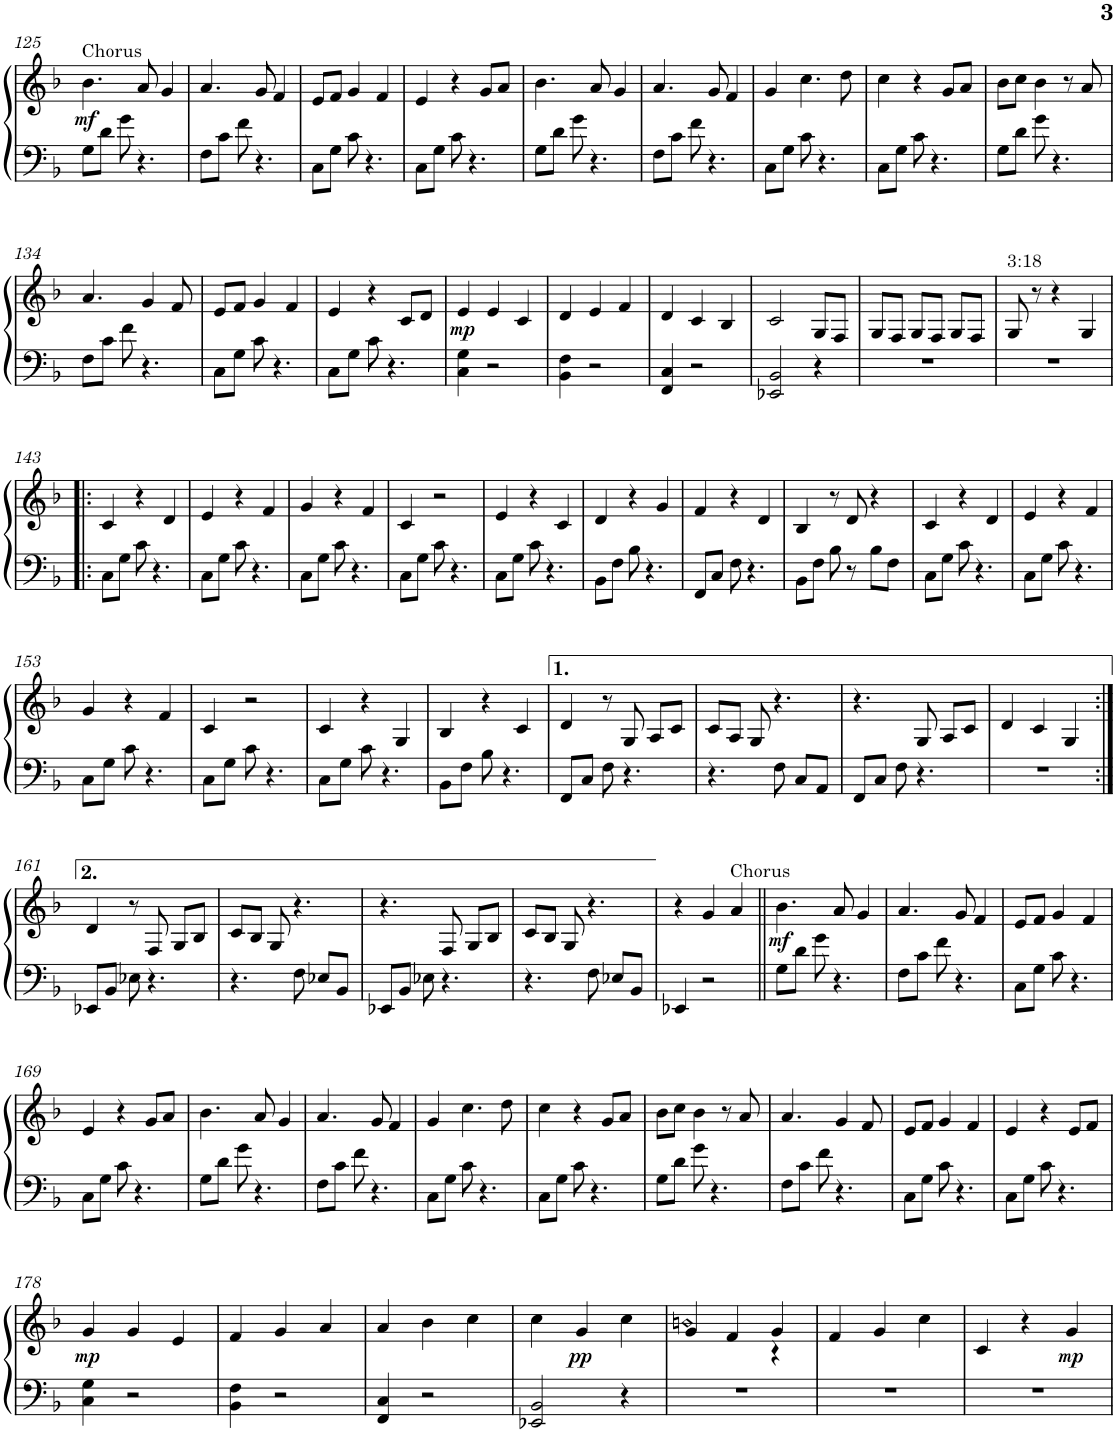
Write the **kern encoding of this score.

**kern	**kern	**dynam
*part1	*part1	*part1
*staff2	*staff1	*staff1/2
*I"Harp	*	*
*I'Hrp.	*	*
!!LO:PB:g=z
*clefF4	*clefG2	*
*k[b-]	*k[b-]	*
*M3/4	*M3/4	*
=125	=125	=125
!	!LO:TX:a:t=Chorus	!
!	!	!LO:DY:b
8G\L	4.b-\	mf
8d\J	.	.
8g\	.	.
4.r	8a/	.
.	4g/	.
=126	=126	=126
8F\L	4.a/	.
8c\J	.	.
8f\	.	.
4.r	8g/	.
.	4f/	.
=127	=127	=127
8C\L	8e/L	.
8G\J	8f/J	.
8c\	4g/	.
4.r	.	.
.	4f/	.
=128	=128	=128
8C\L	4e/	.
8G\J	.	.
8c\	4r	.
4.r	.	.
.	8g/L	.
.	8a/J	.
=129	=129	=129
8G\L	4.b-\	.
8d\J	.	.
8g\	.	.
4.r	8a/	.
.	4g/	.
=130	=130	=130
8F\L	4.a/	.
8c\J	.	.
8f\	.	.
4.r	8g/	.
.	4f/	.
=131	=131	=131
8C\L	4g/	.
8G\J	.	.
8c\	4.cc\	.
4.r	.	.
.	8dd\	.
=132	=132	=132
8C\L	4cc\	.
8G\J	.	.
8c\	4r	.
4.r	.	.
.	8g/L	.
.	8a/J	.
=133	=133	=133
8G\L	8b-\L	.
8d\J	8cc\J	.
8g\	4b-\	.
4.r	.	.
.	8r	.
.	8a/	.
!!LO:LB:g=z
=134	=134	=134
8F\L	4.a/	.
8c\J	.	.
8f\	.	.
4.r	4g/	.
.	8f/	.
=135	=135	=135
8C\L	8e/L	.
8G\J	8f/J	.
8c\	4g/	.
4.r	.	.
.	4f/	.
=136	=136	=136
8C\L	4e/	.
8G\J	.	.
8c\	4r	.
4.r	.	.
.	8c/L	.
.	8d/J	.
=137	=137	=137
!	!	!LO:DY:b
4C\ 4G\	4e/	mp
2r	4e/	.
.	4c/	.
=138	=138	=138
4BB-\ 4F\	4d/	.
2r	4e/	.
.	4f/	.
=139	=139	=139
4FF/ 4C/	4d/	.
2r	4c/	.
.	4B-/	.
=140	=140	=140
2EE-X/ 2BB-/	2c/	.
4r	8G/L	.
.	8F/J	.
=141	=141	=141
2.r	8G/L	.
.	8F/J	.
.	8G/L	.
.	8F/J	.
.	8G/L	.
.	8F/J	.
=142	=142	=142
!	!LO:TX:a:t=3&colon;18	!
2.r	8G/	.
.	8r	.
.	4r	.
.	4G/	.
!!LO:LB:g=z
=143!|:	=143!|:	=143!|:
8C\L	4c/	.
8G\J	.	.
8c\	4r	.
4.r	.	.
.	4d/	.
=144	=144	=144
8C\L	4e/	.
8G\J	.	.
8c\	4r	.
4.r	.	.
.	4f/	.
=145	=145	=145
8C\L	4g/	.
8G\J	.	.
8c\	4r	.
4.r	.	.
.	4f/	.
=146	=146	=146
8C\L	4c/	.
8G\J	.	.
8c\	2r	.
4.r	.	.
=147	=147	=147
8C\L	4e/	.
8G\J	.	.
8c\	4r	.
4.r	.	.
.	4c/	.
=148	=148	=148
8BB-\L	4d/	.
8F\J	.	.
8B-\	4r	.
4.r	.	.
.	4g/	.
=149	=149	=149
8FF/L	4f/	.
8C/J	.	.
8F\	4r	.
4.r	.	.
.	4d/	.
=150	=150	=150
8BB-\L	4B-/	.
8F\J	.	.
8B-\	8r	.
8r	8d/	.
8B-\L	4r	.
8F\J	.	.
=151	=151	=151
8C\L	4c/	.
8G\J	.	.
8c\	4r	.
4.r	.	.
.	4d/	.
=152	=152	=152
8C\L	4e/	.
8G\J	.	.
8c\	4r	.
4.r	.	.
.	4f/	.
!!LO:LB:g=z
=153	=153	=153
8C\L	4g/	.
8G\J	.	.
8c\	4r	.
4.r	.	.
.	4f/	.
=154	=154	=154
8C\L	4c/	.
8G\J	.	.
8c\	2r	.
4.r	.	.
=155	=155	=155
8C\L	4c/	.
8G\J	.	.
8c\	4r	.
4.r	.	.
.	4G/	.
=156	=156	=156
8BB-\L	4B-/	.
8F\J	.	.
8B-\	4r	.
4.r	.	.
.	4c/	.
=157	=157	=157
8FF/L	4d/	.
8C/J	.	.
8F\	8r	.
4.r	8G/	.
.	8A/L	.
.	8c/J	.
=158	=158	=158
4.r	8c/L	.
.	8A/J	.
.	8G/	.
8F\	4.r	.
8C/L	.	.
8AA/J	.	.
=159	=159	=159
8FF/L	4.r	.
8C/J	.	.
8F\	.	.
4.r	8G/	.
.	8A/L	.
.	8c/J	.
=160	=160	=160
2.r	4d/	.
.	4c/	.
.	4G/	.
!!LO:LB:g=z
=161:|!	=161:|!	=161:|!
8EE-X/L	4d/	.
8BB-/J	.	.
8E-X\	8r	.
4.r	8F/	.
.	8G/L	.
.	8B-/J	.
=162	=162	=162
4.r	8c/L	.
.	8B-/J	.
.	8G/	.
8F\	4.r	.
8E-X/L	.	.
8BB-/J	.	.
=163	=163	=163
8EE-X/L	4.r	.
8BB-/J	.	.
8E-X\	.	.
4.r	8F/	.
.	8G/L	.
.	8B-/J	.
=164	=164	=164
4.r	8c/L	.
.	8B-/J	.
.	8G/	.
8F\	4.r	.
8E-X/L	.	.
8BB-/J	.	.
=165	=165	=165
4EE-X/	4r	.
2r	4g/	.
!	!LO:TX:a:t=Chorus	!
.	4a/	.
=166||	=166||	=166||
!	!	!LO:DY:b
8G\L	4.b-\	mf
8d\J	.	.
8g\	.	.
4.r	8a/	.
.	4g/	.
=167	=167	=167
8F\L	4.a/	.
8c\J	.	.
8f\	.	.
4.r	8g/	.
.	4f/	.
=168	=168	=168
8C\L	8e/L	.
8G\J	8f/J	.
8c\	4g/	.
4.r	.	.
.	4f/	.
!!LO:LB:g=z
=169	=169	=169
8C\L	4e/	.
8G\J	.	.
8c\	4r	.
4.r	.	.
.	8g/L	.
.	8a/J	.
=170	=170	=170
8G\L	4.b-\	.
8d\J	.	.
8g\	.	.
4.r	8a/	.
.	4g/	.
=171	=171	=171
8F\L	4.a/	.
8c\J	.	.
8f\	.	.
4.r	8g/	.
.	4f/	.
=172	=172	=172
8C\L	4g/	.
8G\J	.	.
8c\	4.cc\	.
4.r	.	.
.	8dd\	.
=173	=173	=173
8C\L	4cc\	.
8G\J	.	.
8c\	4r	.
4.r	.	.
.	8g/L	.
.	8a/J	.
=174	=174	=174
8G\L	8b-\L	.
8d\J	8cc\J	.
8g\	4b-\	.
4.r	.	.
.	8r	.
.	8a/	.
=175	=175	=175
8F\L	4.a/	.
8c\J	.	.
8f\	.	.
4.r	4g/	.
.	8f/	.
=176	=176	=176
8C\L	8e/L	.
8G\J	8f/J	.
8c\	4g/	.
4.r	.	.
.	4f/	.
=177	=177	=177
8C\L	4e/	.
8G\J	.	.
8c\	4r	.
4.r	.	.
.	8e/L	.
.	8f/J	.
!!LO:LB:g=z
=178	=178	=178
!	!	!LO:DY:b
4C\ 4G\	4g/	mp
2r	4g/	.
.	4e/	.
=179	=179	=179
4BB-\ 4F\	4f/	.
2r	4g/	.
.	4a/	.
=180	=180	=180
4FF/ 4C/	4a/	.
2r	4b-\	.
.	4cc\	.
=181	=181	=181
2EE-X/ 2BB-/	4cc\	.
!	!	!LO:DY:b
.	4g/	pp
4r	4cc\	.
=182	=182	=182
*	*^	*
!	!	!LO:N:head=diamond	!
2.r	4g/	2bn	.
.	4f/	.	.
.	4g/	4r	.
*	*v	*v	*
=183	=183	=183
2.r	4f/	.
.	4g/	.
.	4cc\	.
=184	=184	=184
2.r	4c/	.
.	4r	.
!	!	!LO:DY:b
.	4g/	mp
=	=	=
*-	*-	*-
